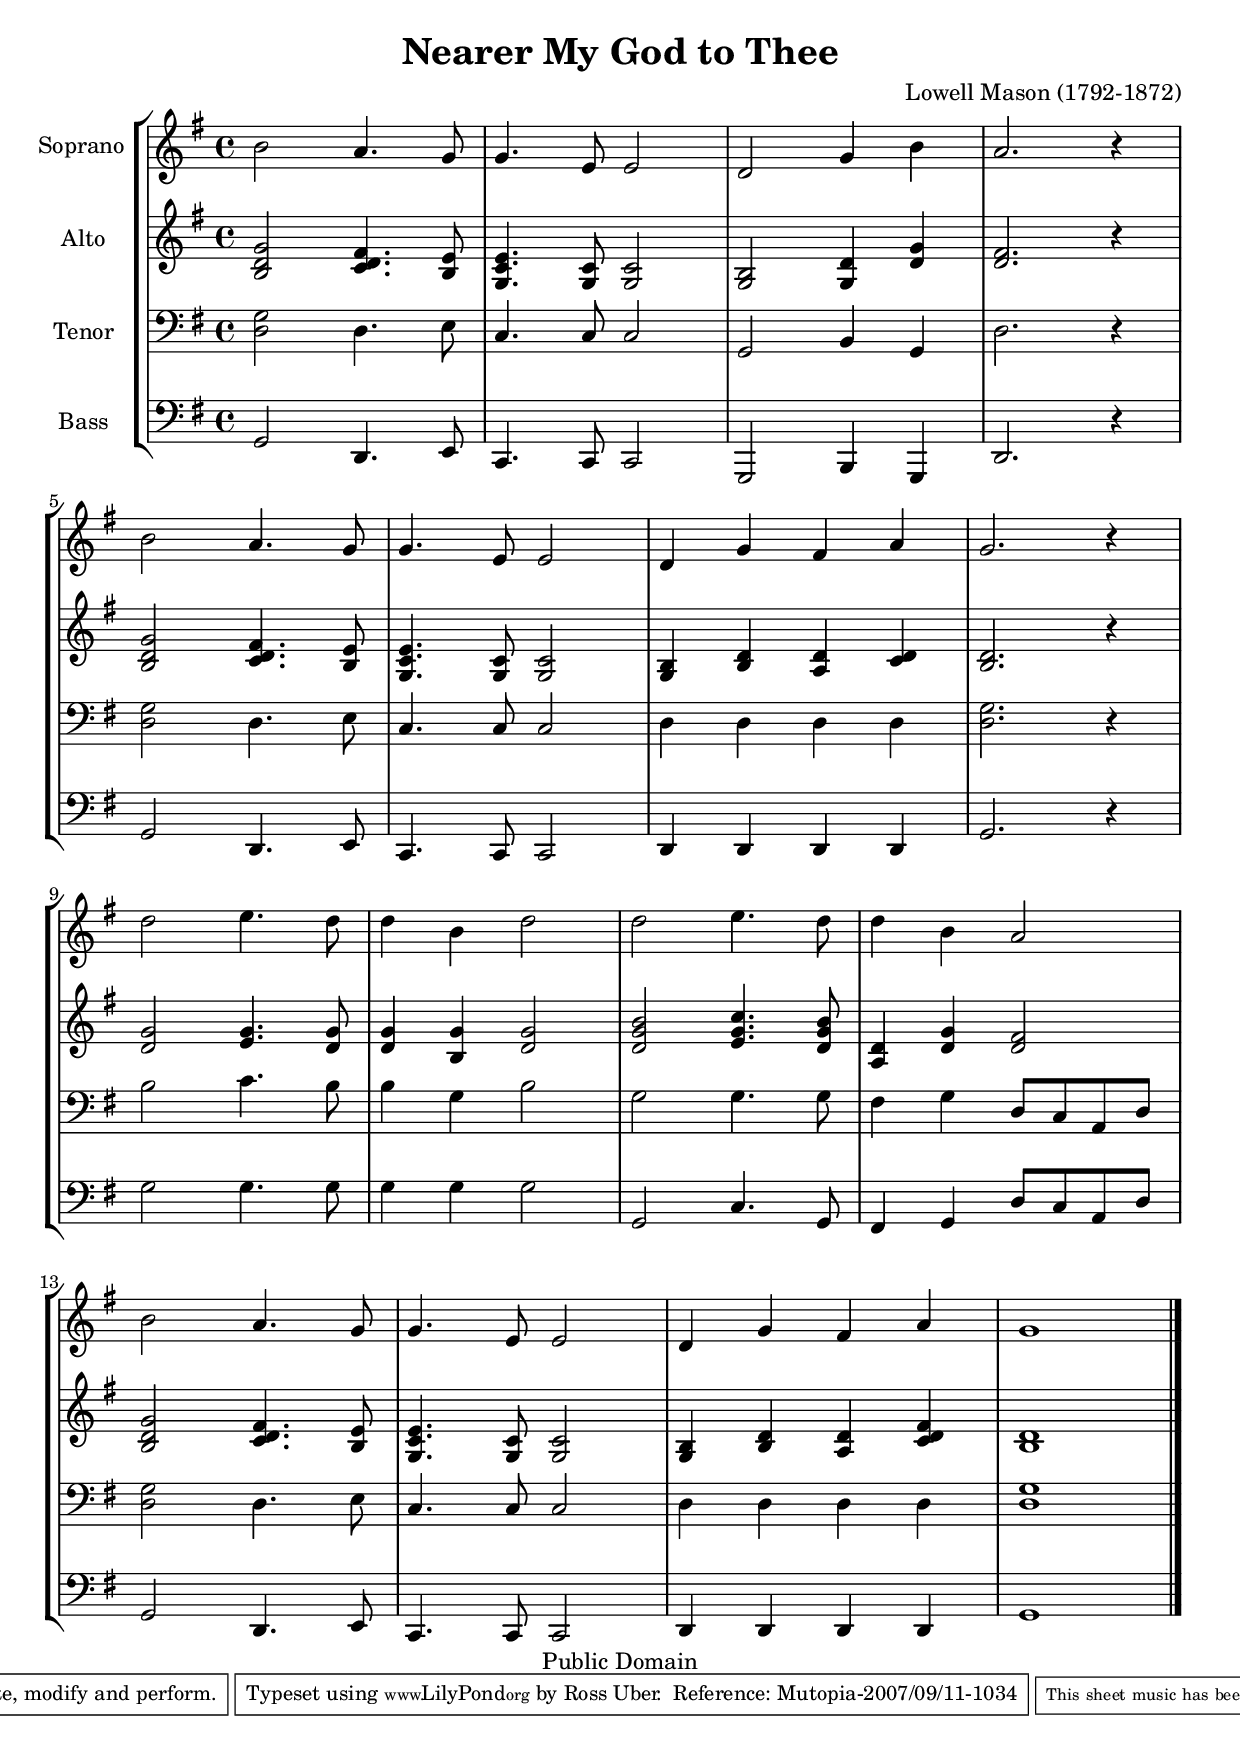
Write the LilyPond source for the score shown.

\version "2.10.25"

\header {
  title = "Nearer My God to Thee"
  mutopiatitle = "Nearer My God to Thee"
  composer = "Lowell Mason (1792-1872)"
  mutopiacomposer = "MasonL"
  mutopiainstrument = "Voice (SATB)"
  date = "1856"
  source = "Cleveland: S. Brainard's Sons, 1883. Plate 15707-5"
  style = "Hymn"
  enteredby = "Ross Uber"
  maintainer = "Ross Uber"
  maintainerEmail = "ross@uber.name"
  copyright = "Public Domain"
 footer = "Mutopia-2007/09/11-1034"
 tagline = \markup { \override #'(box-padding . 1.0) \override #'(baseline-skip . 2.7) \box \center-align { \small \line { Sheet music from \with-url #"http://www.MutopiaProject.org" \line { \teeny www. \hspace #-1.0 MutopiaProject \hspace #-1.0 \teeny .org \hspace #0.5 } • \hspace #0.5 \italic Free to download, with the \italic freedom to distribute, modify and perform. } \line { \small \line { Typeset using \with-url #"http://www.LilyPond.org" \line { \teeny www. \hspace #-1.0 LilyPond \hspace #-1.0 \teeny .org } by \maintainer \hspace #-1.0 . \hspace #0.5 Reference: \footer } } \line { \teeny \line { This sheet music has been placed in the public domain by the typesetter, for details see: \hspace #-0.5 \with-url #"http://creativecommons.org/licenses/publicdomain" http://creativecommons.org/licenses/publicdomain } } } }
}

global= {
       \time 4/4
       \key g \major
     }
     
     Soprano = \new Voice { \relative c''{
       \set Staff.instrumentName = "Soprano "

       b2 a4. g8 g4. e8 e2 d g4 b a2. r4 b2 a4. g8 g4. e8 e2 d4 g fis a g2. r4 d'2 e4. d8 d4 b d2 d e4. d8 d4 b a2 b a4. g8 g4. e8 e2 d4 g fis a g1

     \bar "|." }}

     Alto = \new Voice { \relative c'{
       \set Staff.instrumentName = "Alto "

       <b d g>2 <c d fis>4. <b e>8 <g c e>4. <g c>8 <g c>2 <g b>2 <g d'>4 <d' g> <d fis>2. r4 <b d g>2 <c d fis>4. <b e>8 <g c e>4. <g c>8 <g c>2 <g b>4 <b d> <a d> <c d> <b d>2. r4 <d g>2 <e g>4. <d g>8 <d g>4 <b g'> <d g>2 <d g b> <e g c>4. <d g b>8 <d a>4 <d g> <d fis>2 <b d g> <c d fis>4. <b e>8 <g c e>4. <g c>8 <g c>2 <g b>4 <b d> <a d> <c d fis> <b d>1

     \bar "|." }}

     Tenor = \new Voice { \relative c{
       \set Staff.instrumentName = "Tenor "
       \clef bass

       <d g>2 d4. e8 c4. c8 c2 g b4 g d'2. r4 <d g>2 d4. e8 c4. c8 c2 d4 d d d <d g>2. r4 b'2 c4. b8 b4 g b2 g g4. g8 fis4 g d8 c a d <d g>2 d4. e8 c4. c8 c2 d4 d d d <d g>1

     \bar "|." }}

     Bass = \new Voice { \relative c{
       \set Staff.instrumentName = "Bass "
       \clef bass

       g2 d4. e8 c4. c8 c2 g b4 g d'2. r4 g2 d4. e8 c4. c8 c2 d4 d d d g2. r4 g'2 g4. g8 g4 g g2 g, c4. g8 fis4 g d'8 c a d g,2 d4. e8 c4. c8 c2 d4 d d d g1

     \bar "|." }}

     \score {
        \new StaffGroup <<
           \new Staff << \global \Soprano >>
           \new Staff << \global \Alto >>
           \new Staff << \global \Tenor >>
           \new Staff << \global \Bass >>
        >>
     \layout {
        \context {
          \Score
          \override SpacingSpanner #'spacing-increment = #3
        }
      }
        \midi { }
     }
